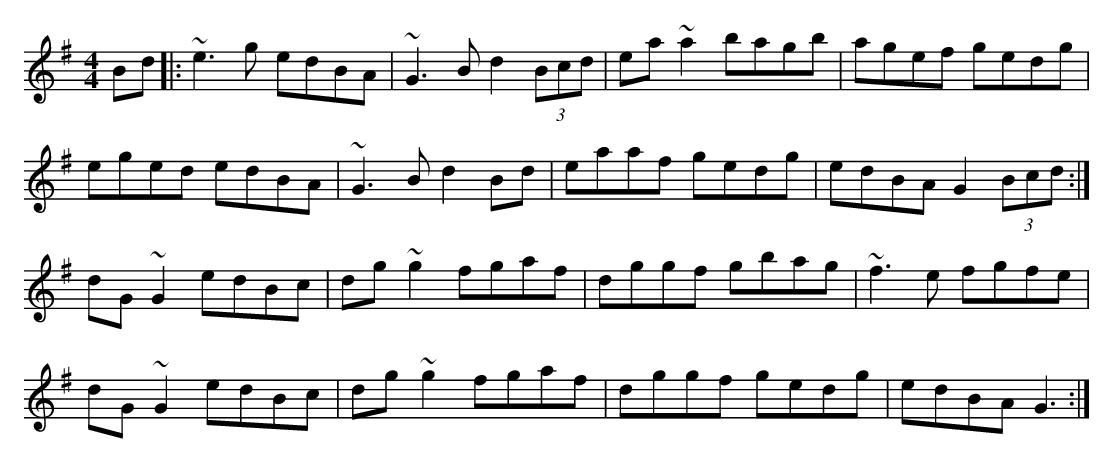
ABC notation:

X:1
M:4/4
K:G
Bd|:~e3 g edBA|~G3 B d2 (3Bcd|ea ~a2 bagb|agef gedg|
eged edBA|~G3 B d2 Bd|eaaf gedg|edBA G2 (3Bcd:|
dG ~G2 edBc|dg ~g2 fgaf|dggf gbag|~f3 e fgfe|
dG ~G2 edBc|dg ~g2 fgaf|dggf gedg|edBA G3:|
